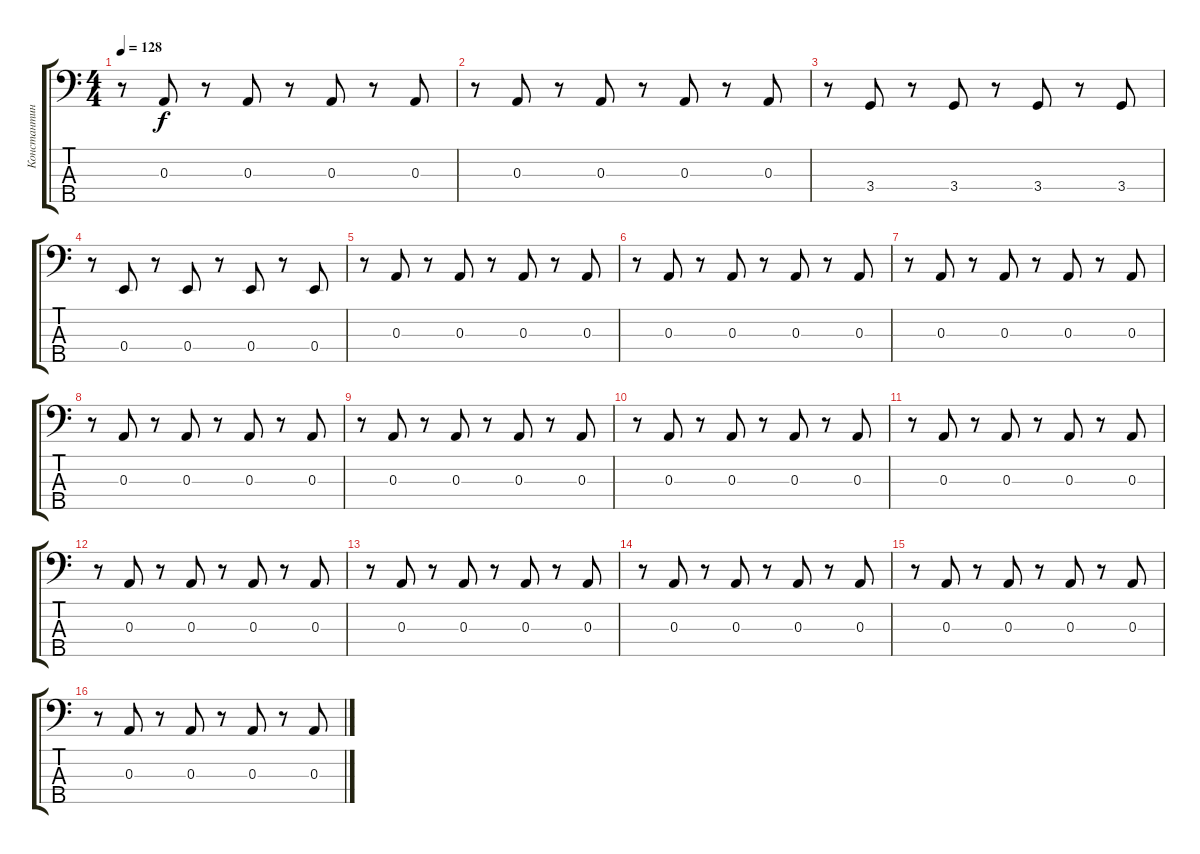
\track ("Константин Бекрев (программирование)" "Константин") {instrument fretlessbass}
\staff {score tabs}
\tuning (G2 D2 A1 E1 B0) {hide}
\ts (4 4)
\tempo 128
\clef f4
\ks c
r.8{dy f} 0.3.8 r.8 0.3.8 r.8 0.3.8 r.8 0.3.8 |
r.8 0.3.8 r.8 0.3.8 r.8 0.3.8 r.8 0.3.8 |
r.8 3.4.8 r.8 3.4.8 r.8 3.4.8 r.8 3.4.8 |
r.8 0.4.8 r.8 0.4.8 r.8 0.4.8 r.8 0.4.8 |
r.8 0.3.8 r.8 0.3.8 r.8 0.3.8 r.8 0.3.8 |
r.8 0.3.8 r.8 0.3.8 r.8 0.3.8 r.8 0.3.8 |
r.8 0.3.8 r.8 0.3.8 r.8 0.3.8 r.8 0.3.8 |
r.8 0.3.8 r.8 0.3.8 r.8 0.3.8 r.8 0.3.8 |
r.8 0.3.8 r.8 0.3.8 r.8 0.3.8 r.8 0.3.8 |
r.8 0.3.8 r.8 0.3.8 r.8 0.3.8 r.8 0.3.8 |
r.8 0.3.8 r.8 0.3.8 r.8 0.3.8 r.8 0.3.8 |
r.8 0.3.8 r.8 0.3.8 r.8 0.3.8 r.8 0.3.8 |
r.8 0.3.8 r.8 0.3.8 r.8 0.3.8 r.8 0.3.8 |
r.8 0.3.8 r.8 0.3.8 r.8 0.3.8 r.8 0.3.8 |
r.8 0.3.8 r.8 0.3.8 r.8 0.3.8 r.8 0.3.8 |
r.8 0.3.8 r.8 0.3.8 r.8 0.3.8 r.8 0.3.8
